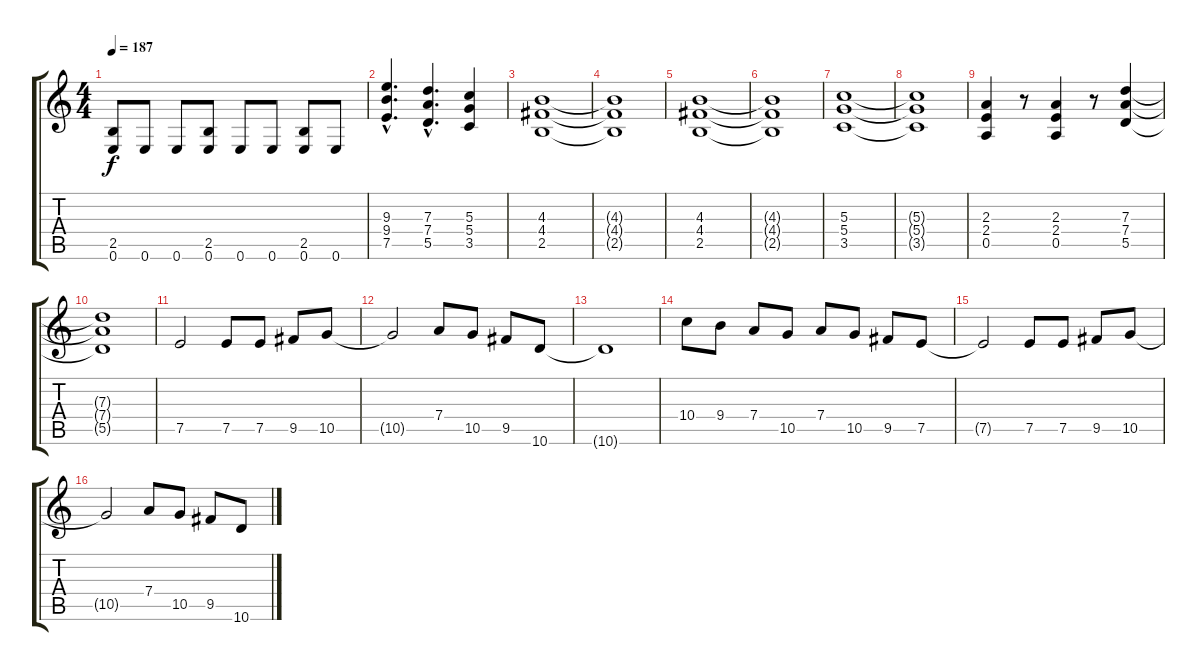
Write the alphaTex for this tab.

\track "" {instrument overdrivenguitar}
\staff {score tabs}
\tuning (E4 B3 G3 D3 A2 E2) {hide}
\ts (4 4)
\tempo 187
\clef g2
\ks c
(2.5 0.6).8{dy f} 0.6.8 0.6.8 (2.5 0.6).8 0.6.8 0.6.8 (2.5 0.6).8 0.6.8 |
(9.3{hac} 9.4{hac} 7.5{hac}).4{d} (7.3{hac} 7.4{hac} 5.5{hac}).4{d} (5.3 5.4 3.5).4 |
(4.3 4.4 2.5).1 |
(4.3{t} 4.4{t} 2.5{t}).1 |
(4.3 4.4 2.5).1 |
(4.3{t} 4.4{t} 2.5{t}).1 |
(5.3 5.4 3.5).1 |
(5.3{t} 5.4{t} 3.5{t}).1 |
(2.3 2.4 0.5).4 r.8 (2.3 2.4 0.5).4 r.8 (7.3 7.4 5.5).4 |
(7.3{t} 7.4{t} 5.5{t}).1 |
7.5.2 7.5.8 7.5.8 9.5.8 10.5.8 |
10.5{t}.2 7.4.8 10.5.8 9.5.8 10.6.8 |
10.6{t}.1 |
10.4.8 9.4.8 7.4.8 10.5.8 7.4.8 10.5.8 9.5.8 7.5.8 |
7.5{t}.2 7.5.8 7.5.8 9.5.8 10.5.8 |
10.5{t}.2 7.4.8 10.5.8 9.5.8 10.6.8
